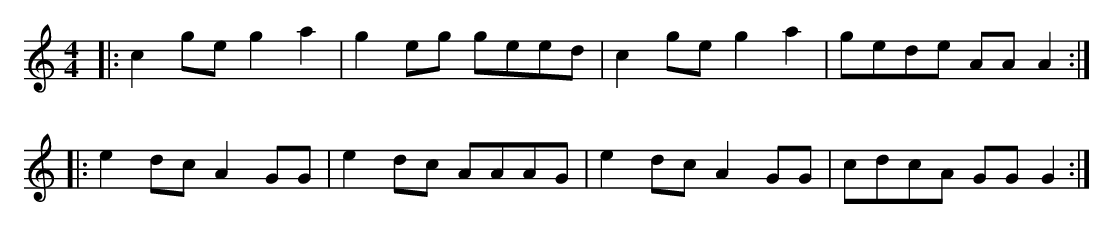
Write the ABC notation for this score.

X:1
M:4/4
K:C
|:c2 ge g2 a2|g2 eg geed|c2 ge g2 a2|gede AA A2:|
|:e2 dc A2 GG|e2 dc AAAG|e2 dc A2 GG|cdcA GG G2:|
